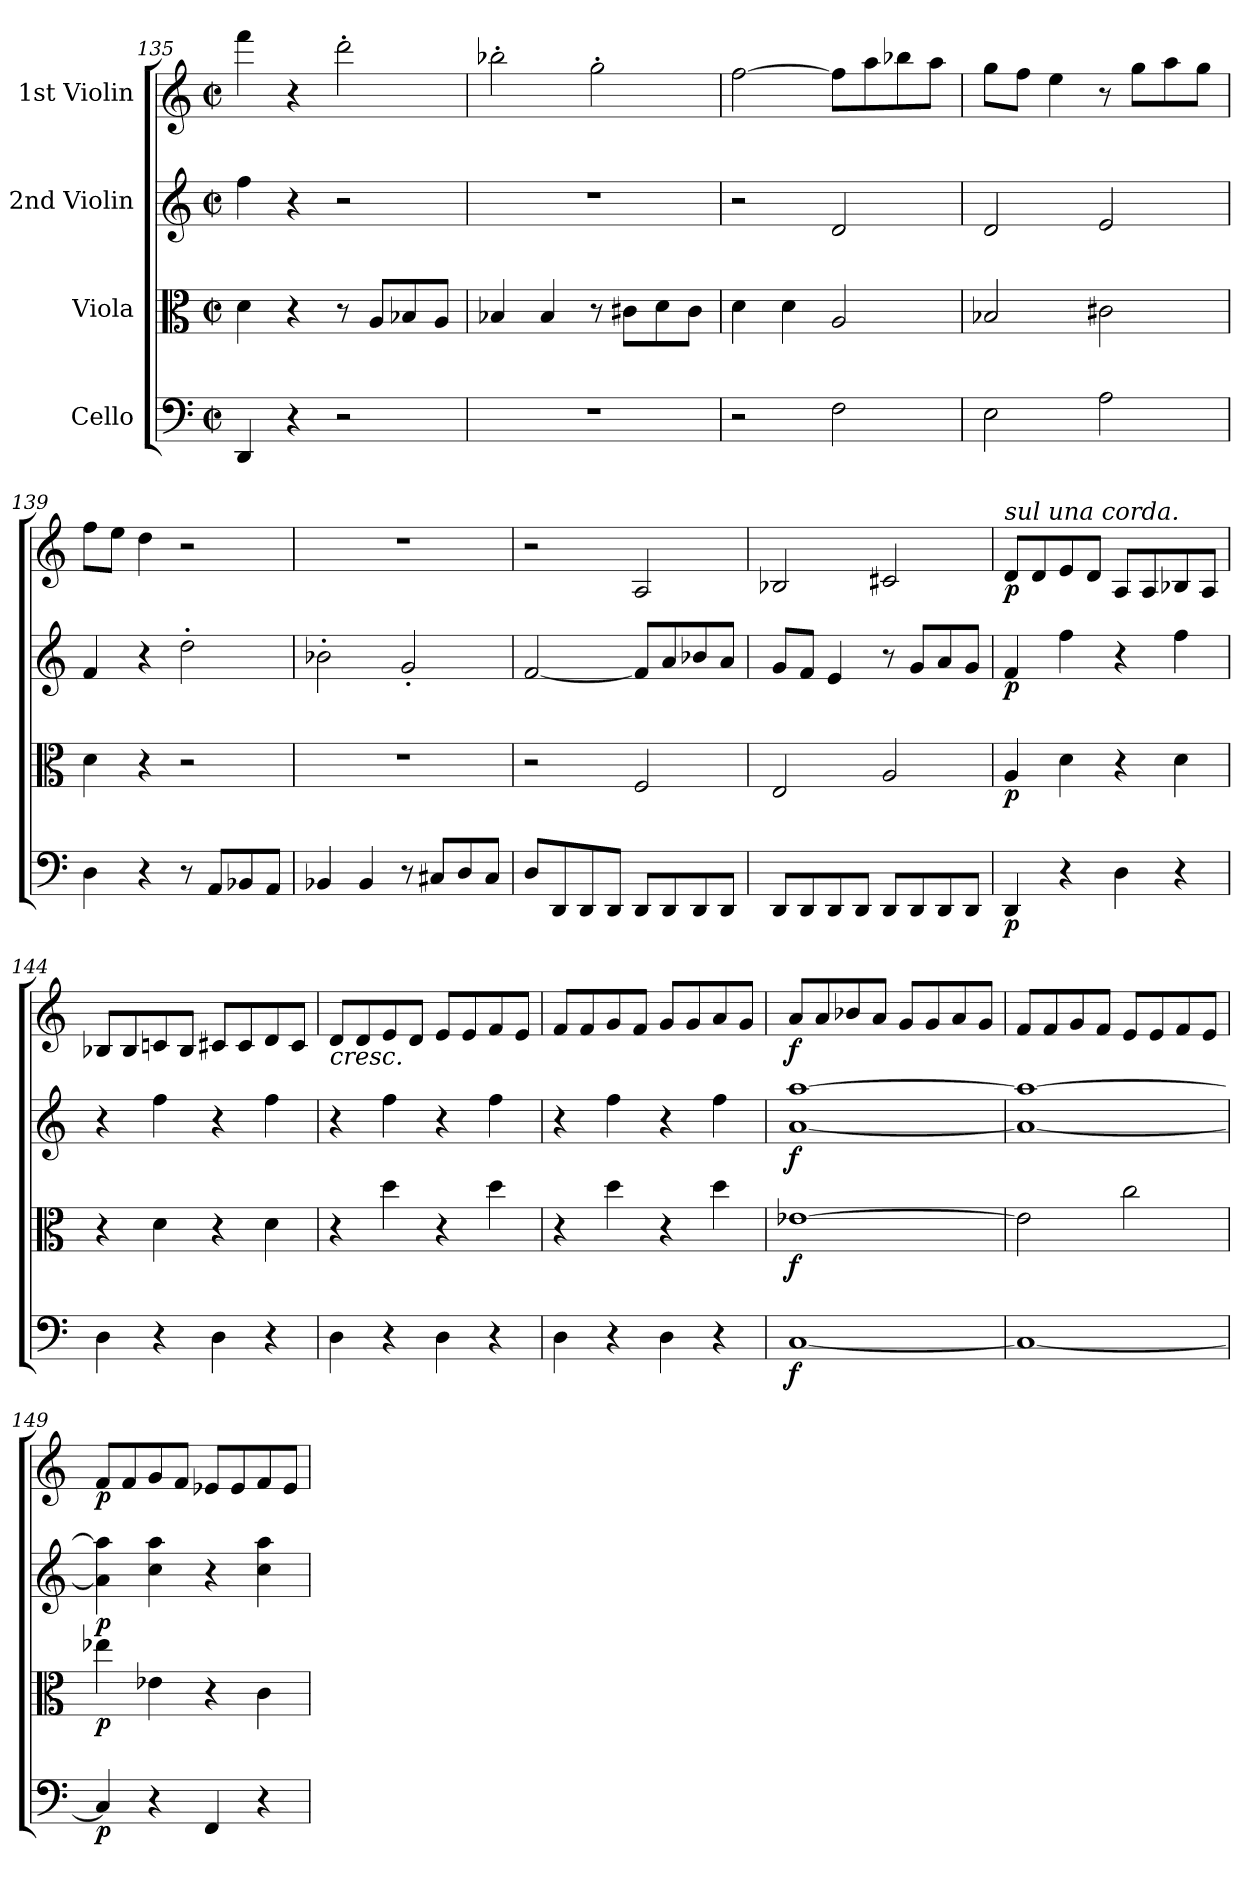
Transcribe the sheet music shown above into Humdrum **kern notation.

**kern	**dynam	**kern	**dynam	**kern	**dynam	**kern	**dynam
*part4	*part4	*part3	*part3	*part2	*part2	*part1	*part1
*staff4	*staff4	*staff3	*staff3	*staff2	*staff2	*staff1	*staff1
*I"Cello	*	*I"Viola	*	*I"2nd Violin	*	*I"1st Violin	*
*clefF4	*	*clefC3	*	*clefG2	*	*clefG2	*
*k[]	*	*k[]	*	*k[]	*	*k[]	*
*M2/2	*	*M2/2	*	*M2/2	*	*M2/2	*
*met(c|)	*	*met(c|)	*	*met(c|)	*	*met(c|)	*
=135	=135	=135	=135	=135	=135	=135	=135
4DD/	.	4d\	.	4ff\	.	4fff\	.
4r	.	4r	.	4r	.	4r	.
2r	.	8r	.	2r	.	2ddd'\	.
.	.	8A/L	.	.	.	.	.
.	.	8B-X/	.	.	.	.	.
.	.	8A/J	.	.	.	.	.
=136	=136	=136	=136	=136	=136	=136	=136
1r	.	4B-X/	.	1r	.	2bb-X'\	.
.	.	4B-/	.	.	.	.	.
.	.	8r	.	.	.	2gg'\	.
.	.	8c#X\L	.	.	.	.	.
.	.	8d\	.	.	.	.	.
.	.	8c#\J	.	.	.	.	.
=137	=137	=137	=137	=137	=137	=137	=137
2r	.	4d\	.	2r	.	[2ff\	.
.	.	4d\	.	.	.	.	.
2F\	.	2A/	.	2d/	.	8ff\L]	.
.	.	.	.	.	.	8aa\	.
.	.	.	.	.	.	8bb-X\	.
.	.	.	.	.	.	8aa\J	.
=138	=138	=138	=138	=138	=138	=138	=138
2E\	.	2B-X/	.	2d/	.	8gg\L	.
.	.	.	.	.	.	8ff\J	.
.	.	.	.	.	.	4ee\	.
2A\	.	2c#X\	.	2e/	.	8r	.
.	.	.	.	.	.	8gg\L	.
.	.	.	.	.	.	8aa\	.
.	.	.	.	.	.	8gg\J	.
=139	=139	=139	=139	=139	=139	=139	=139
4D\	.	4d\	.	4f/	.	8ff\L	.
.	.	.	.	.	.	8ee\J	.
4r	.	4r	.	4r	.	4dd\	.
8r	.	2r	.	2dd'\	.	2r	.
8AA/L	.	.	.	.	.	.	.
8BB-X/	.	.	.	.	.	.	.
8AA/J	.	.	.	.	.	.	.
=140	=140	=140	=140	=140	=140	=140	=140
4BB-X/	.	1r	.	2b-X'\	.	1r	.
4BB-/	.	.	.	.	.	.	.
8r	.	.	.	2g'/	.	.	.
8C#X/L	.	.	.	.	.	.	.
8D/	.	.	.	.	.	.	.
8C#/J	.	.	.	.	.	.	.
=141	=141	=141	=141	=141	=141	=141	=141
8D/L	.	2r	.	[2f/	.	2r	.
8DD/	.	.	.	.	.	.	.
8DD/	.	.	.	.	.	.	.
8DD/J	.	.	.	.	.	.	.
8DD/L	.	2F/	.	8f/L]	.	2A/	.
8DD/	.	.	.	8a/	.	.	.
8DD/	.	.	.	8b-X/	.	.	.
8DD/J	.	.	.	8a/J	.	.	.
=142	=142	=142	=142	=142	=142	=142	=142
8DD/L	.	2E/	.	8g/L	.	2B-X/	.
8DD/	.	.	.	8f/J	.	.	.
8DD/	.	.	.	4e/	.	.	.
8DD/J	.	.	.	.	.	.	.
8DD/L	.	2A/	.	8r	.	2c#X/	.
8DD/	.	.	.	8g/L	.	.	.
8DD/	.	.	.	8a/	.	.	.
8DD/J	.	.	.	8g/J	.	.	.
=143	=143	=143	=143	=143	=143	=143	=143
!	!	!	!	!	!	!LO:TX:a:i:t=sul una corda.	!
!	!LO:DY:b	!	!LO:DY:b	!	!LO:DY:b	!	!LO:DY:b
4DD/	p	4A/	p	4f/	p	8d/L	p
.	.	.	.	.	.	8d/	.
4r	.	4d\	.	4ff\	.	8e/	.
.	.	.	.	.	.	8d/J	.
4D\	.	4r	.	4r	.	8A/L	.
.	.	.	.	.	.	8A/	.
4r	.	4d\	.	4ff\	.	8B-X/	.
.	.	.	.	.	.	8A/J	.
=144	=144	=144	=144	=144	=144	=144	=144
4D\	.	4r	.	4r	.	8B-X/L	.
.	.	.	.	.	.	8B-/	.
4r	.	4d\	.	4ff\	.	8cn/	.
.	.	.	.	.	.	8B-/J	.
4D\	.	4r	.	4r	.	8c#X/L	.
.	.	.	.	.	.	8c#/	.
4r	.	4d\	.	4ff\	.	8d/	.
.	.	.	.	.	.	8c#/J	.
=145	=145	=145	=145	=145	=145	=145	=145
!	!	!	!	!	!	!LO:TX:b:i:t=cresc.	!
4D\	.	4r	.	4r	.	8d/L	.
.	.	.	.	.	.	8d/	.
4r	.	4dd\	.	4ff\	.	8e/	.
.	.	.	.	.	.	8d/J	.
4D\	.	4r	.	4r	.	8e/L	.
.	.	.	.	.	.	8e/	.
4r	.	4dd\	.	4ff\	.	8f/	.
.	.	.	.	.	.	8e/J	.
=146	=146	=146	=146	=146	=146	=146	=146
4D\	.	4r	.	4r	.	8f/L	.
.	.	.	.	.	.	8f/	.
4r	.	4dd\	.	4ff\	.	8g/	.
.	.	.	.	.	.	8f/J	.
4D\	.	4r	.	4r	.	8g/L	.
.	.	.	.	.	.	8g/	.
4r	.	4dd\	.	4ff\	.	8a/	.
.	.	.	.	.	.	8g/J	.
=147	=147	=147	=147	=147	=147	=147	=147
!	!LO:DY:b	!	!LO:DY:b	!	!LO:DY:b	!	!LO:DY:b
[1C	f	[1e-X	f	[1a [1aa	f	8a/L	f
.	.	.	.	.	.	8a/	.
.	.	.	.	.	.	8b-X/	.
.	.	.	.	.	.	8a/J	.
.	.	.	.	.	.	8g/L	.
.	.	.	.	.	.	8g/	.
.	.	.	.	.	.	8a/	.
.	.	.	.	.	.	8g/J	.
=148	=148	=148	=148	=148	=148	=148	=148
1C_	.	2e-\]	.	1a_ 1aa_	.	8f/L	.
.	.	.	.	.	.	8f/	.
.	.	.	.	.	.	8g/	.
.	.	.	.	.	.	8f/J	.
.	.	2cc\	.	.	.	8e/L	.
.	.	.	.	.	.	8e/	.
.	.	.	.	.	.	8f/	.
.	.	.	.	.	.	8e/J	.
=149	=149	=149	=149	=149	=149	=149	=149
!	!LO:DY:b	!	!LO:DY:b	!	!LO:DY:b	!	!LO:DY:b
4C/]	p	4ee-X\	p	4a\] 4aa\]	p	8f/L	p
.	.	.	.	.	.	8f/	.
4r	.	4e-X\	.	4cc\ 4aa\	.	8g/	.
.	.	.	.	.	.	8f/J	.
4FF/	.	4r	.	4r	.	8e-X/L	.
.	.	.	.	.	.	8e-/	.
4r	.	4c\	.	4cc\ 4aa\	.	8f/	.
.	.	.	.	.	.	8e-/J	.
=	=	=	=	=	=	=	=
*-	*-	*-	*-	*-	*-	*-	*-
